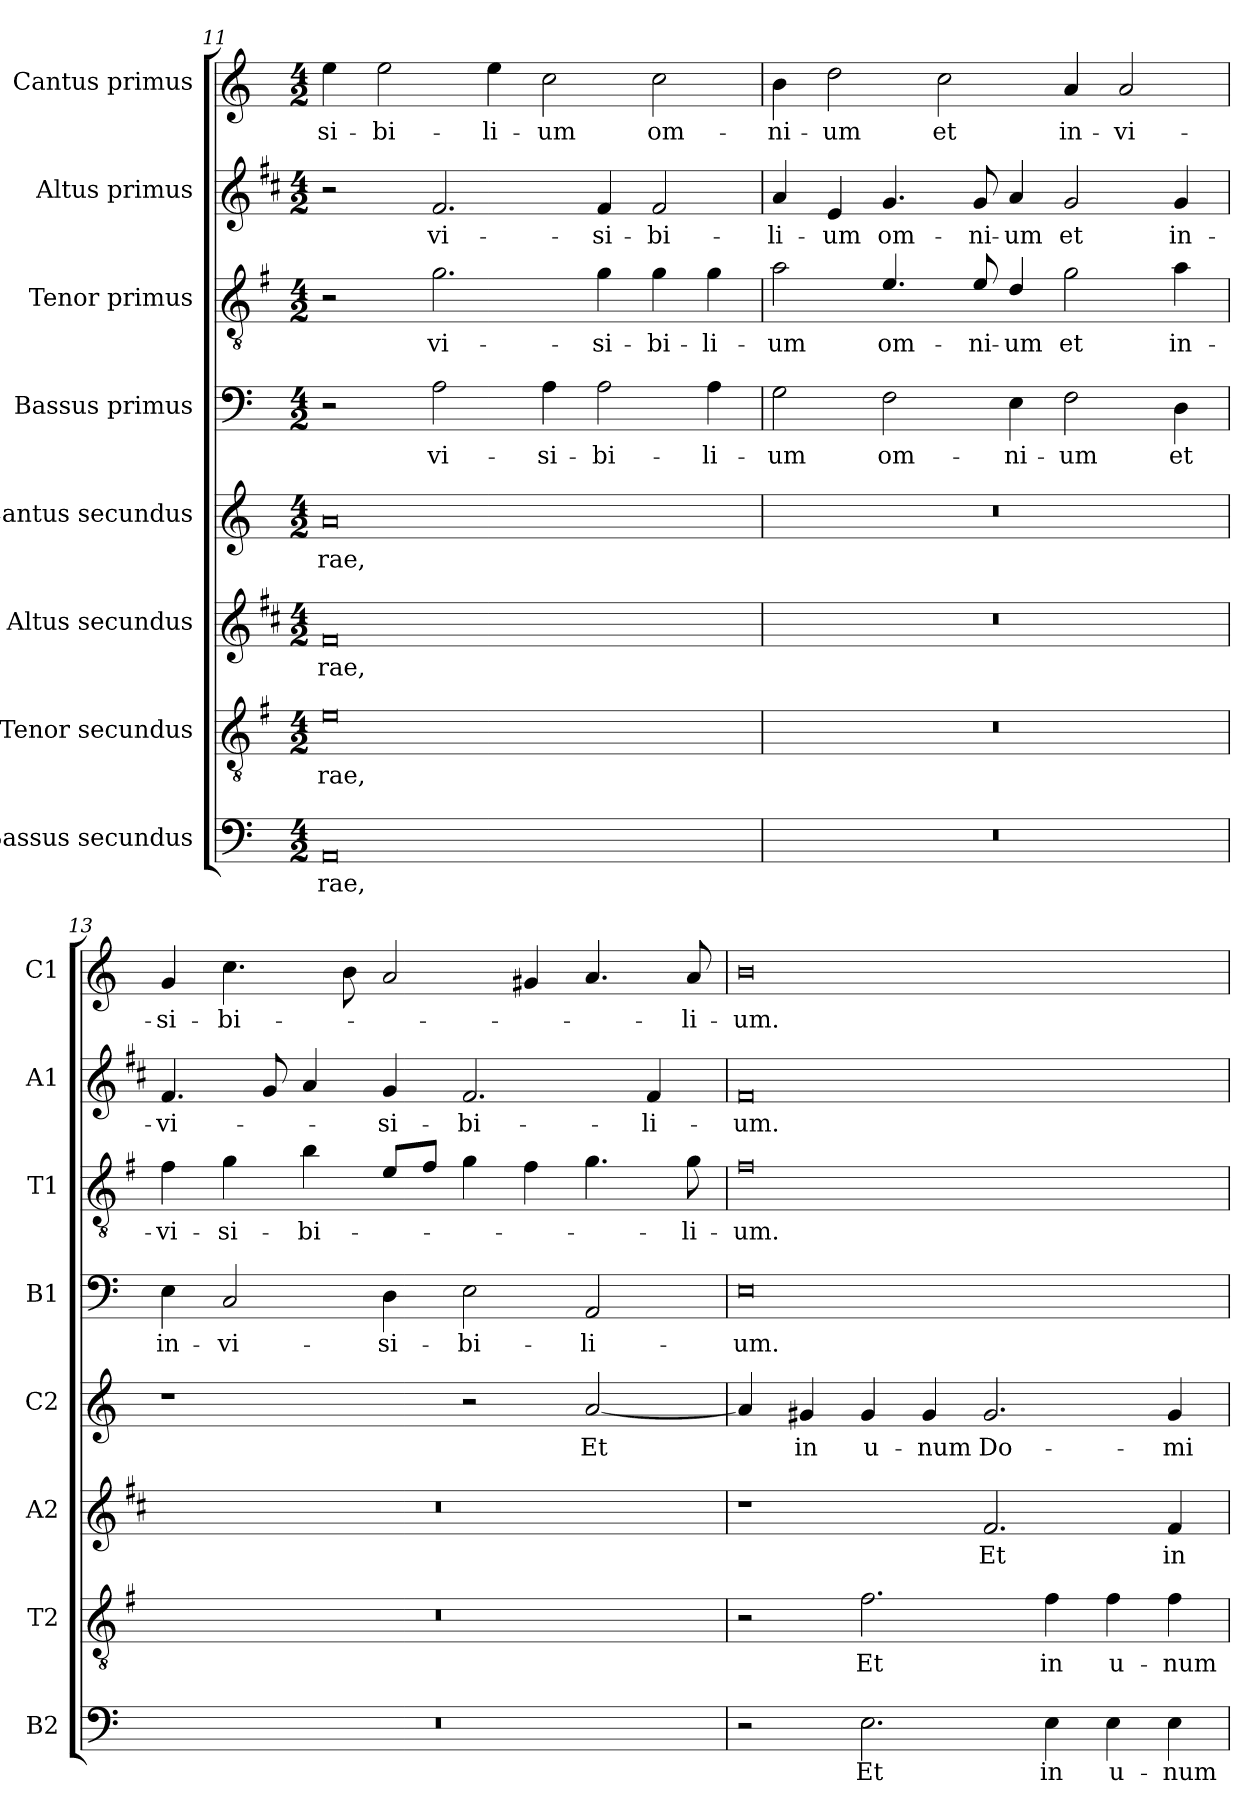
**kern	**text	**kern	**text	**kern	**text	**kern	**text	**kern	**text	**kern	**text	**kern	**text	**kern	**text
*part8	*part8	*part7	*part7	*part6	*part6	*part5	*part5	*part4	*part4	*part3	*part3	*part2	*part2	*part1	*part1
*staff8	*staff8	*staff7	*staff7	*staff6	*staff6	*staff5	*staff5	*staff4	*staff4	*staff3	*staff3	*staff2	*staff2	*staff1	*staff1
*I"Bassus secundus	*	*I"Tenor secundus	*	*I"Altus secundus	*	*I"Cantus secundus	*	*I"Bassus primus	*	*I"Tenor primus	*	*I"Altus primus	*	*I"Cantus primus	*
*I'B2	*	*I'T2	*	*I'A2	*	*I'C2	*	*I'B1	*	*I'T1	*	*I'A1	*	*I'C1	*
*clefF4	*	*clefGv2	*	*clefG2	*	*clefG2	*	*clefF4	*	*clefGv2	*	*clefG2	*	*clefG2	*
*	*	*ITrd4c7	*	*ITrd1c2	*	*	*	*	*	*ITrd4c7	*	*ITrd1c2	*	*	*
*k[]	*	*k[]	*	*k[]	*	*k[]	*	*k[]	*	*k[]	*	*k[]	*	*k[]	*
*C:	*	*C:	*	*C:	*	*C:	*	*C:	*	*C:	*	*C:	*	*C:	*
*M4/2	*	*M4/2	*	*M4/2	*	*M4/2	*	*M4/2	*	*M4/2	*	*M4/2	*	*M4/2	*
=11	=11	=11	=11	=11	=11	=11	=11	=11	=11	=11	=11	=11	=11	=11	=11
!	!LO:LY:b	!	!LO:LY:b	!	!LO:LY:b	!	!LO:LY:b	!	!	!	!	!	!	!	!LO:LY:b
0AA	-rae,	0A	-rae,	0e	-rae,	0a	-rae,	2r	.	2r	.	2r	.	4ee\	-si-
!	!	!	!	!	!	!	!	!	!	!	!	!	!	!	!LO:LY:b
.	.	.	.	.	.	.	.	.	.	.	.	.	.	2ee\	-bi-
!	!	!	!	!	!	!	!	!	!LO:LY:b	!	!LO:LY:b	!	!LO:LY:b	!	!
.	.	.	.	.	.	.	.	2A\	vi-	2.c\	vi-	2.e/	vi-	.	.
!	!	!	!	!	!	!	!	!	!	!	!	!	!	!	!LO:LY:b
.	.	.	.	.	.	.	.	.	.	.	.	.	.	4ee\	-li-
!	!	!	!	!	!	!	!	!	!LO:LY:b	!	!	!	!	!	!LO:LY:b
.	.	.	.	.	.	.	.	4A\	-si-	.	.	.	.	2cc\	-um
!	!	!	!	!	!	!	!	!	!LO:LY:b	!	!LO:LY:b	!	!LO:LY:b	!	!
.	.	.	.	.	.	.	.	2A\	-bi-	4c\	-si-	4e/	-si-	.	.
!	!	!	!	!	!	!	!	!	!	!	!LO:LY:b	!	!LO:LY:b	!	!LO:LY:b
.	.	.	.	.	.	.	.	.	.	4c\	-bi-	2e/	-bi-	2cc\	om-
!	!	!	!	!	!	!	!	!	!LO:LY:b	!	!LO:LY:b	!	!	!	!
.	.	.	.	.	.	.	.	4A\	-li-	4c\	-li-	.	.	.	.
=12	=12	=12	=12	=12	=12	=12	=12	=12	=12	=12	=12	=12	=12	=12	=12
!	!	!	!	!	!	!	!	!	!LO:LY:b	!	!LO:LY:b	!	!LO:LY:b	!	!LO:LY:b
0r	.	0r	.	0r	.	0r	.	2G\	-um	2d\	-um	4g/	-li-	4b\	-ni-
!	!	!	!	!	!	!	!	!	!	!	!	!	!LO:LY:b	!	!LO:LY:b
.	.	.	.	.	.	.	.	.	.	.	.	4d/	-um	2dd\	-um
!	!	!	!	!	!	!	!	!	!LO:LY:b	!	!LO:LY:b	!	!LO:LY:b	!	!
.	.	.	.	.	.	.	.	2F\	om-	4.A/	om-	4.f/	om-	.	.
!	!	!	!	!	!	!	!	!	!	!	!	!	!	!	!LO:LY:b
.	.	.	.	.	.	.	.	.	.	.	.	.	.	2cc\	et
!	!	!	!	!	!	!	!	!	!	!	!LO:LY:b	!	!LO:LY:b	!	!
.	.	.	.	.	.	.	.	.	.	8A/	-ni-	8f/	-ni-	.	.
!	!	!	!	!	!	!	!	!	!LO:LY:b	!	!LO:LY:b	!	!LO:LY:b	!	!
.	.	.	.	.	.	.	.	4E\	-ni-	4G/	-um	4g/	-um	.	.
!	!	!	!	!	!	!	!	!	!LO:LY:b	!	!LO:LY:b	!	!LO:LY:b	!	!LO:LY:b
.	.	.	.	.	.	.	.	2F\	-um	2c\	et	2f/	et	4a/	in-
!	!	!	!	!	!	!	!	!	!	!	!	!	!	!	!LO:LY:b
.	.	.	.	.	.	.	.	.	.	.	.	.	.	2a/	-vi-
!	!	!	!	!	!	!	!	!	!LO:LY:b	!	!LO:LY:b	!	!LO:LY:b	!	!
.	.	.	.	.	.	.	.	4D\	et	4d\	in-	4f/	in-	.	.
=13	=13	=13	=13	=13	=13	=13	=13	=13	=13	=13	=13	=13	=13	=13	=13
!	!	!	!	!	!	!	!	!	!LO:LY:b	!	!LO:LY:b	!	!LO:LY:b	!	!LO:LY:b
0r	.	0r	.	0r	.	1r	.	4E\	in-	4B\	-vi-	4.e/	-vi-	4g/	-si-
!	!	!	!	!	!	!	!	!	!LO:LY:b	!	!LO:LY:b	!	!	!	!LO:LY:b
.	.	.	.	.	.	.	.	2C/	-vi-	4c\	-si-	.	.	4.cc\	-bi-
.	.	.	.	.	.	.	.	.	.	.	.	8f/	.	.	.
!	!	!	!	!	!	!	!	!	!	!	!LO:LY:b	!	!	!	!
.	.	.	.	.	.	.	.	.	.	4e\	-bi-	4g/	.	.	.
.	.	.	.	.	.	.	.	.	.	.	.	.	.	8b\	.
!	!	!	!	!	!	!	!	!	!LO:LY:b	!	!	!	!LO:LY:b	!	!
.	.	.	.	.	.	.	.	4D\	-si-	8A/L	.	4f/	-si-	2a/	.
.	.	.	.	.	.	.	.	.	.	8B/J	.	.	.	.	.
!	!	!	!	!	!	!	!	!	!LO:LY:b	!	!	!	!LO:LY:b	!	!
.	.	.	.	.	.	2r	.	2E\	-bi-	4c\	.	2.e/	-bi-	.	.
.	.	.	.	.	.	.	.	.	.	4B\	.	.	.	4g#X/	.
!	!	!	!	!	!	!	!LO:LY:b	!	!LO:LY:b	!	!	!	!	!	!
.	.	.	.	.	.	[2a/	Et	2AA/	-li-	4.c\	.	.	.	4.a/	.
!	!	!	!	!	!	!	!	!	!	!	!	!	!LO:LY:b	!	!
.	.	.	.	.	.	.	.	.	.	.	.	4e/	-li-	.	.
!	!	!	!	!	!	!	!	!	!	!	!LO:LY:b	!	!	!	!LO:LY:b
.	.	.	.	.	.	.	.	.	.	8c\	-li-	.	.	8a/	-li-
=14	=14	=14	=14	=14	=14	=14	=14	=14	=14	=14	=14	=14	=14	=14	=14
!	!	!	!	!	!	!	!	!	!LO:LY:b	!	!LO:LY:b	!	!LO:LY:b	!	!LO:LY:b
2r	.	2r	.	1r	.	4a/]	.	0E	-um.	0B	-um.	0e	-um.	0b	-um.
!	!	!	!	!	!	!	!LO:LY:b	!	!	!	!	!	!	!	!
.	.	.	.	.	.	4g#X/	in	.	.	.	.	.	.	.	.
!	!LO:LY:b	!	!LO:LY:b	!	!	!	!LO:LY:b	!	!	!	!	!	!	!	!
2.E\	Et	2.B\	Et	.	.	4g#/	u-	.	.	.	.	.	.	.	.
!	!	!	!	!	!	!	!LO:LY:b	!	!	!	!	!	!	!	!
.	.	.	.	.	.	4g#/	-num	.	.	.	.	.	.	.	.
!	!	!	!	!	!LO:LY:b	!	!LO:LY:b	!	!	!	!	!	!	!	!
.	.	.	.	2.e/	Et	2.g#/	Do-	.	.	.	.	.	.	.	.
!	!LO:LY:b	!	!LO:LY:b	!	!	!	!	!	!	!	!	!	!	!	!
4E\	in	4B\	in	.	.	.	.	.	.	.	.	.	.	.	.
!	!LO:LY:b	!	!LO:LY:b	!	!	!	!	!	!	!	!	!	!	!	!
4E\	u-	4B\	u-	.	.	.	.	.	.	.	.	.	.	.	.
!	!LO:LY:b	!	!LO:LY:b	!	!LO:LY:b	!	!LO:LY:b	!	!	!	!	!	!	!	!
4E\	-num	4B\	-num	4e/	in	4g#/	-mi-	.	.	.	.	.	.	.	.
=	=	=	=	=	=	=	=	=	=	=	=	=	=	=	=
*-	*-	*-	*-	*-	*-	*-	*-	*-	*-	*-	*-	*-	*-	*-	*-
